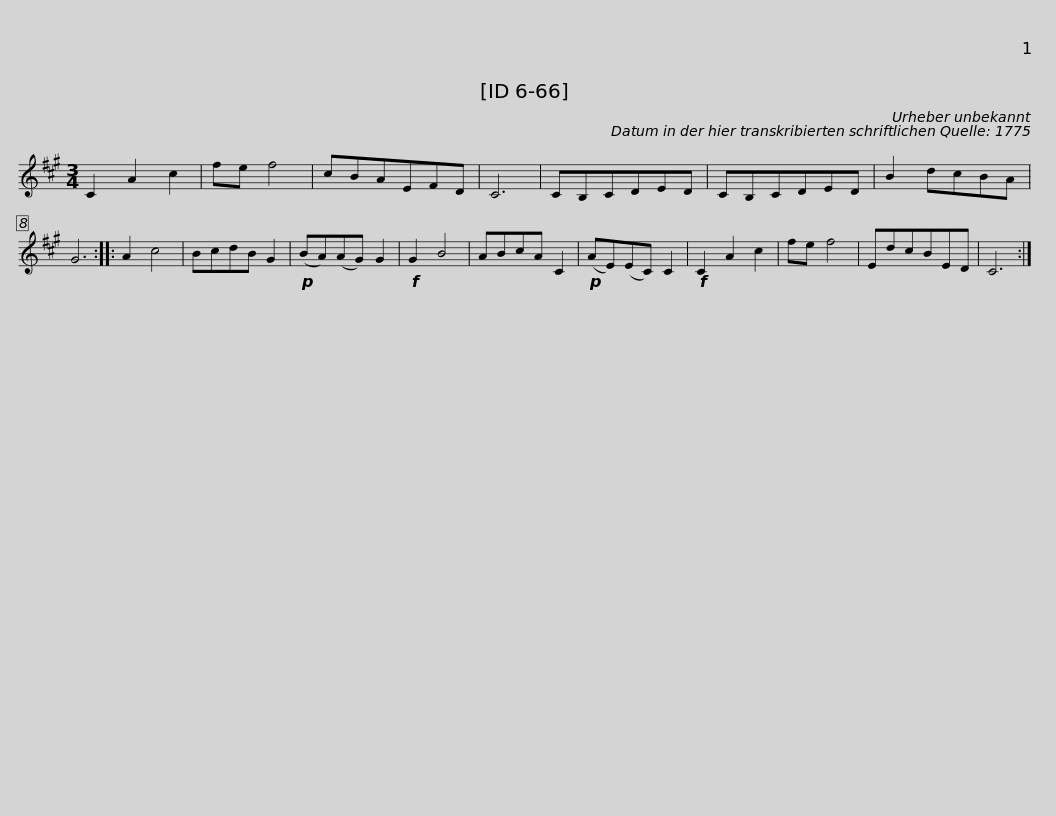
X:1
L:1/8
M:3/4
I:linebreak $
K:A
V:1 treble
V:1
 C2 A2 c2 | fe f4 | cBAEFD | C6 | CB,CDED | %5
 CB,CDED | B2 dcBA | G6 :: A2 c4 |$ BcdB G2 | %10
!p! (BA)(AG) G2 |!f! G2 B4 | ABcA C2 |!p! (AE)(EC) C2 |!f! C2 A2 c2 | %15
 fe f4 | EdcBED | C6 :| %18
